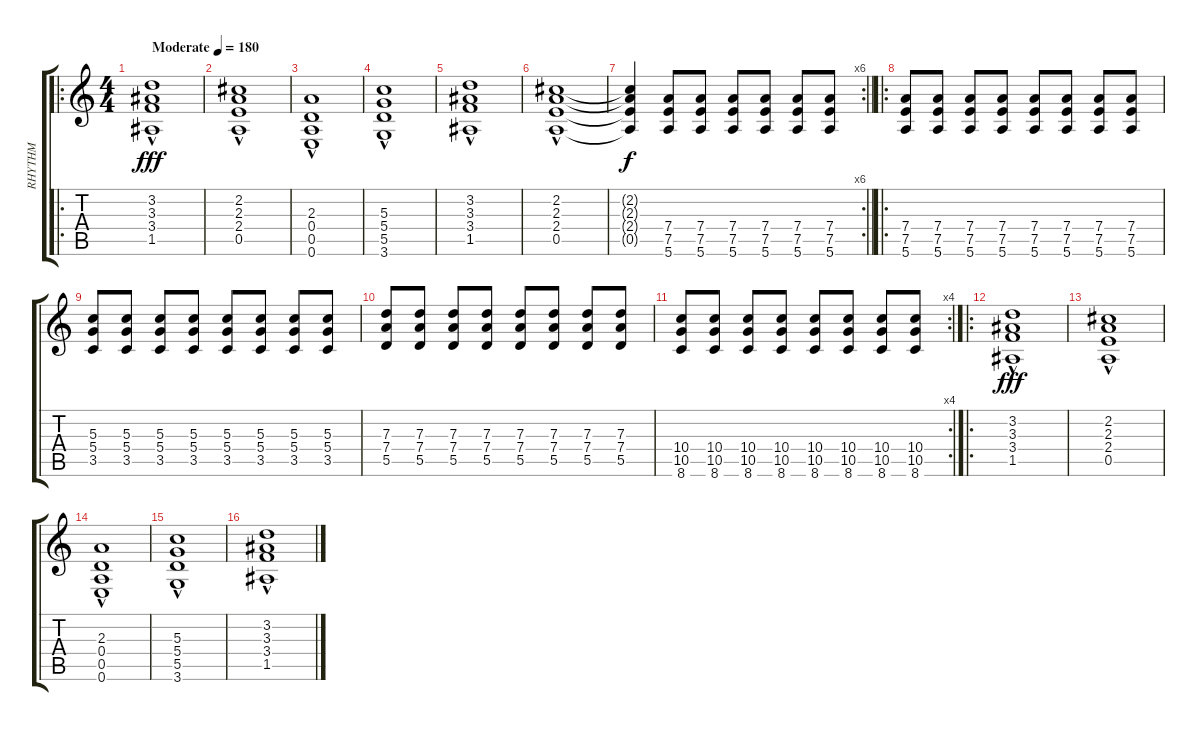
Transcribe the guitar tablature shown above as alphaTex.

\track ("RHYTHM" "RHYTHM") {instrument electricguitarmuted}
\staff {score tabs}
\tuning (E4 B3 G3 D3 A2 E2) {hide}
\ro
\ts (4 4)
\tempo (180 "Moderate")
\clef g2
\ks c
(3.2{hac} 3.3{hac} 3.4{hac} 1.5{hac}).1{dy fff instrument electricguitarmuted} |
(2.2{hac} 2.3{hac} 2.4{hac} 0.5{hac}).1 |
(2.3{hac} 0.4{hac} 0.5{hac} 0.6).1 |
(5.3{hac} 5.4{hac} 5.5{hac} 3.6{hac}).1 |
(3.2{hac} 3.3{hac} 3.4{hac} 1.5{hac}).1 |
(2.2{hac} 2.3{hac} 2.4{hac} 0.5{hac}).1 |
\rc 6
\barLineRight lightlight
(2.2{t} 2.3{t} 2.4{t} 0.5{t}).4{dy f} (7.4 7.5 5.6).8 (7.4 7.5 5.6).8 (7.4 7.5 5.6).8 (7.4 7.5 5.6).8 (7.4 7.5 5.6).8 (7.4 7.5 5.6).8 |
\ro
(7.4 7.5 5.6).8{instrument distortionguitar} (7.4 7.5 5.6).8 (7.4 7.5 5.6).8 (7.4 7.5 5.6).8 (7.4 7.5 5.6).8 (7.4 7.5 5.6).8 (7.4 7.5 5.6).8 (7.4 7.5 5.6).8 |
(5.3 5.4 3.5).8 (5.3 5.4 3.5).8 (5.3 5.4 3.5).8 (5.3 5.4 3.5).8 (5.3 5.4 3.5).8 (5.3 5.4 3.5).8 (5.3 5.4 3.5).8 (5.3 5.4 3.5).8 |
(7.3 7.4 5.5).8 (7.3 7.4 5.5).8 (7.3 7.4 5.5).8 (7.3 7.4 5.5).8 (7.3 7.4 5.5).8 (7.3 7.4 5.5).8 (7.3 7.4 5.5).8 (7.3 7.4 5.5).8 |
\rc 4
(10.4 10.5 8.6).8 (10.4 10.5 8.6).8 (10.4 10.5 8.6).8 (10.4 10.5 8.6).8 (10.4 10.5 8.6).8 (10.4 10.5 8.6).8 (10.4 10.5 8.6).8 (10.4 10.5 8.6).8 |
\ro
(3.2{hac} 3.3{hac} 3.4{hac} 1.5{hac}).1{dy fff instrument electricguitarmuted} |
(2.2{hac} 2.3{hac} 2.4{hac} 0.5{hac}).1 |
(2.3{hac} 0.4{hac} 0.5{hac} 0.6).1 |
(5.3{hac} 5.4{hac} 5.5{hac} 3.6{hac}).1 |
(3.2{hac} 3.3{hac} 3.4{hac} 1.5{hac}).1
